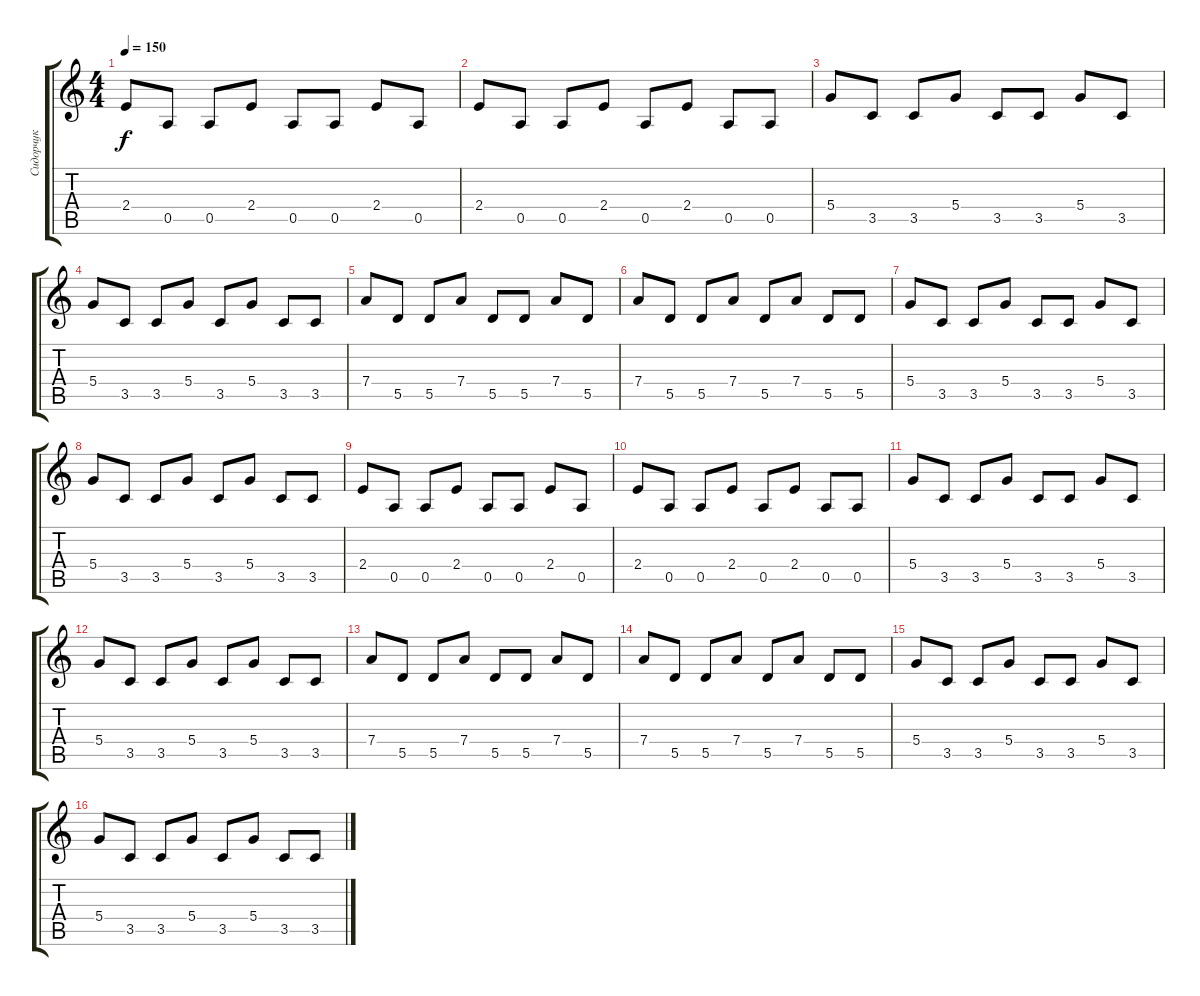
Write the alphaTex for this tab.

\track ("Сидорчук" "Сидорчук") {instrument distortionguitar}
\staff {score tabs}
\tuning (E4 B3 G3 D3 A2 E2) {hide}
\ts (4 4)
\tempo 150
\clef g2
\ks c
2.4.8{dy f} 0.5.8 0.5.8 2.4.8 0.5.8 0.5.8 2.4.8 0.5.8 |
2.4.8 0.5.8 0.5.8 2.4.8 0.5.8 2.4.8 0.5.8 0.5.8 |
5.4.8 3.5.8 3.5.8 5.4.8 3.5.8 3.5.8 5.4.8 3.5.8 |
5.4.8 3.5.8 3.5.8 5.4.8 3.5.8 5.4.8 3.5.8 3.5.8 |
7.4.8 5.5.8 5.5.8 7.4.8 5.5.8 5.5.8 7.4.8 5.5.8 |
7.4.8 5.5.8 5.5.8 7.4.8 5.5.8 7.4.8 5.5.8 5.5.8 |
5.4.8 3.5.8 3.5.8 5.4.8 3.5.8 3.5.8 5.4.8 3.5.8 |
5.4.8 3.5.8 3.5.8 5.4.8 3.5.8 5.4.8 3.5.8 3.5.8 |
2.4.8 0.5.8 0.5.8 2.4.8 0.5.8 0.5.8 2.4.8 0.5.8 |
2.4.8 0.5.8 0.5.8 2.4.8 0.5.8 2.4.8 0.5.8 0.5.8 |
5.4.8 3.5.8 3.5.8 5.4.8 3.5.8 3.5.8 5.4.8 3.5.8 |
5.4.8 3.5.8 3.5.8 5.4.8 3.5.8 5.4.8 3.5.8 3.5.8 |
7.4.8 5.5.8 5.5.8 7.4.8 5.5.8 5.5.8 7.4.8 5.5.8 |
7.4.8 5.5.8 5.5.8 7.4.8 5.5.8 7.4.8 5.5.8 5.5.8 |
5.4.8 3.5.8 3.5.8 5.4.8 3.5.8 3.5.8 5.4.8 3.5.8 |
5.4.8 3.5.8 3.5.8 5.4.8 3.5.8 5.4.8 3.5.8 3.5.8
